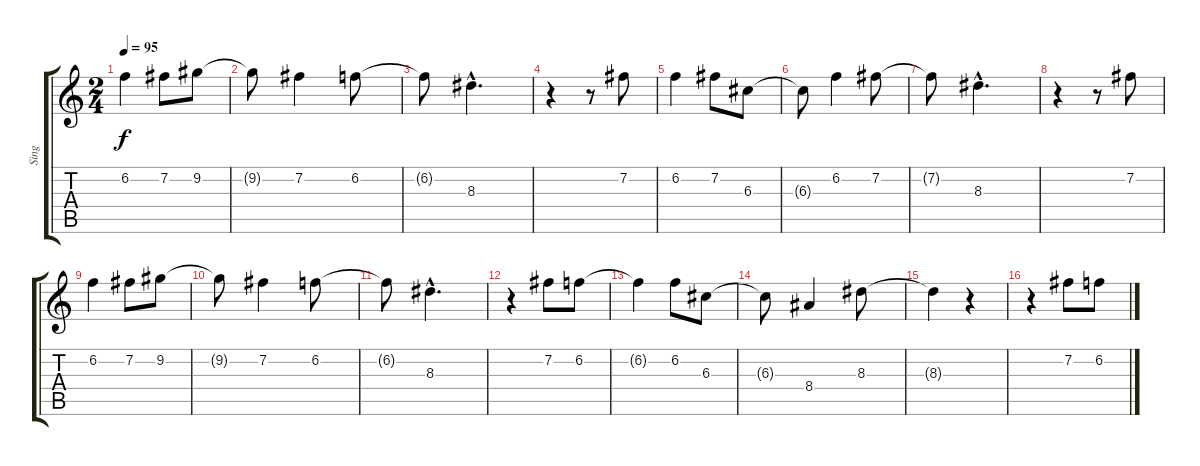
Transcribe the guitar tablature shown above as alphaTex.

\track ("Sing" "Sing") {instrument overdrivenguitar}
\staff {score tabs}
\tuning (E4 B3 G3 D3 A2 E2) {hide}
\ts (2 4)
\tempo 95
\clef g2
\ks c
6.2.4{dy f} 7.2.8 9.2.8 |
9.2{t}.8 7.2.4 6.2.8 |
6.2{t}.8 8.3{hac}.4{d} |
r.4 r.8 7.2.8 |
6.2.4 7.2.8 6.3.8 |
6.3{t}.8 6.2.4 7.2.8 |
7.2{t}.8 8.3{hac}.4{d} |
r.4 r.8 7.2.8 |
6.2.4 7.2.8 9.2.8 |
9.2{t}.8 7.2.4 6.2.8 |
6.2{t}.8 8.3{hac}.4{d} |
r.4 7.2.8 6.2.8 |
6.2{t}.4 6.2.8 6.3.8 |
6.3{t}.8 8.4.4 8.3.8 |
8.3{t}.4 r.4 |
r.4 7.2.8 6.2.8
